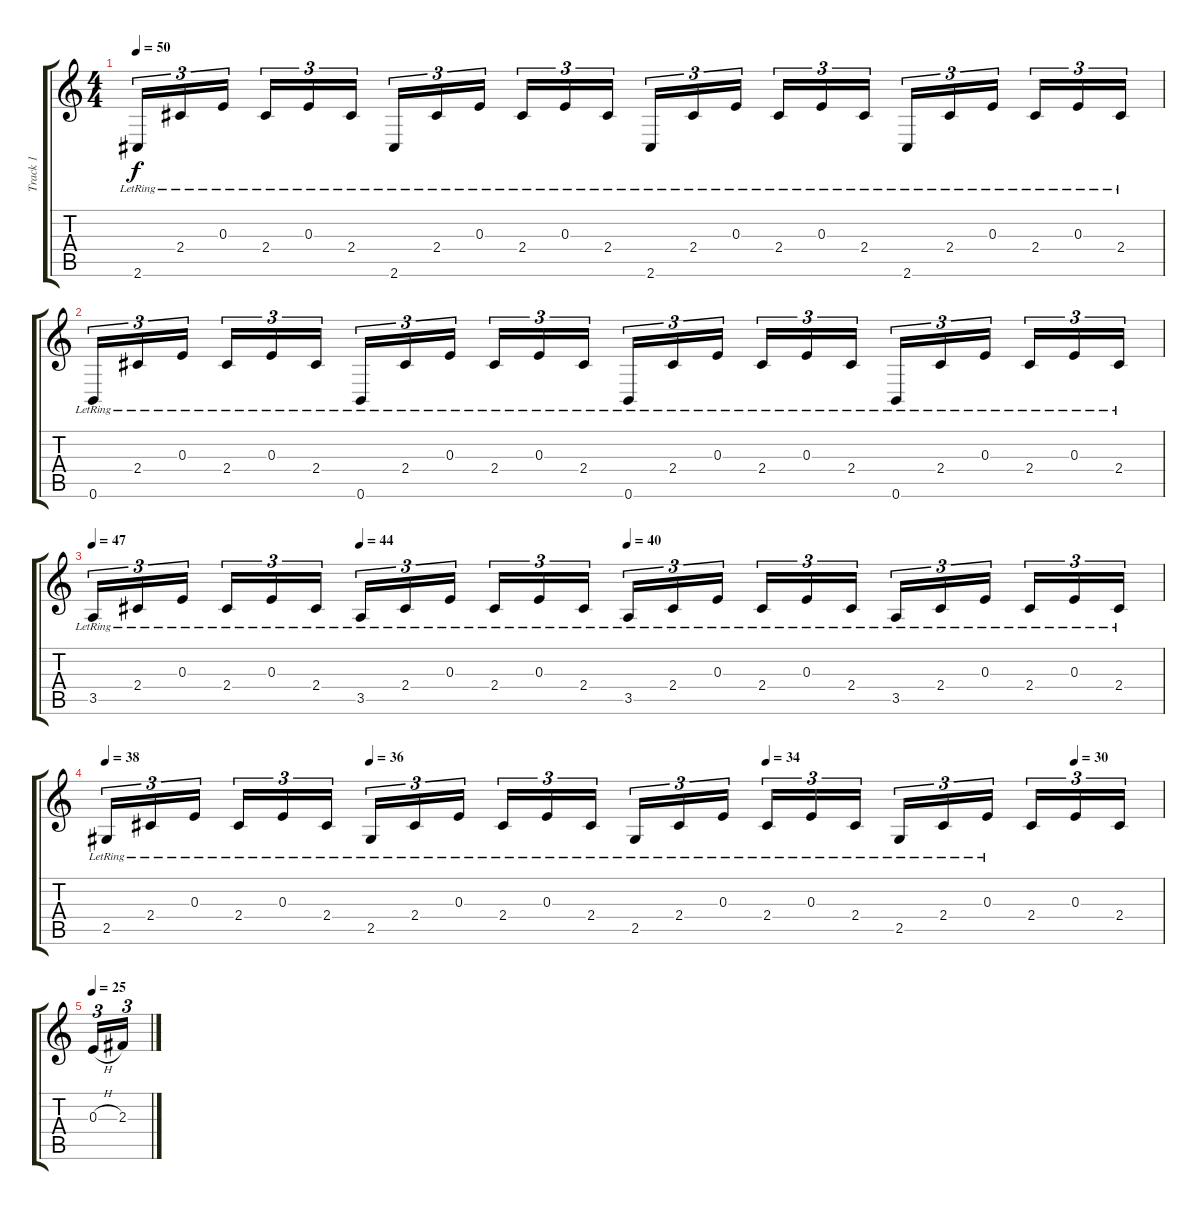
\track ("Track 1" "Track 1") {instrument acousticguitarsteel}
\staff {score tabs}
\tuning (Db4 Ab3 E3 B2 Gb2 B1) {hide}
\ts (4 4)
\tempo 50
\clef g2
\ks c
2.6{lr}.16{tu (3 2) dy f instrument acousticguitarsteel} 2.4{lr}.16{tu (3 2)} 0.3{lr}.16{tu (3 2) beam splitsecondary} 2.4{lr}.16{tu (3 2)} 0.3{lr}.16{tu (3 2)} 2.4{lr}.16{tu (3 2)} 2.6{lr}.16{tu (3 2)} 2.4{lr}.16{tu (3 2)} 0.3{lr}.16{tu (3 2) beam splitsecondary} 2.4{lr}.16{tu (3 2)} 0.3{lr}.16{tu (3 2)} 2.4{lr}.16{tu (3 2)} 2.6{lr}.16{tu (3 2)} 2.4{lr}.16{tu (3 2)} 0.3{lr}.16{tu (3 2) beam splitsecondary} 2.4{lr}.16{tu (3 2)} 0.3{lr}.16{tu (3 2)} 2.4{lr}.16{tu (3 2)} 2.6{lr}.16{tu (3 2)} 2.4{lr}.16{tu (3 2)} 0.3{lr}.16{tu (3 2) beam splitsecondary} 2.4{lr}.16{tu (3 2)} 0.3{lr}.16{tu (3 2)} 2.4{lr}.16{tu (3 2)} |
0.6{lr}.16{tu (3 2)} 2.4{lr}.16{tu (3 2)} 0.3{lr}.16{tu (3 2) beam splitsecondary} 2.4{lr}.16{tu (3 2)} 0.3{lr}.16{tu (3 2)} 2.4{lr}.16{tu (3 2)} 0.6{lr}.16{tu (3 2)} 2.4{lr}.16{tu (3 2)} 0.3{lr}.16{tu (3 2) beam splitsecondary} 2.4{lr}.16{tu (3 2)} 0.3{lr}.16{tu (3 2)} 2.4{lr}.16{tu (3 2)} 0.6{lr}.16{tu (3 2)} 2.4{lr}.16{tu (3 2)} 0.3{lr}.16{tu (3 2) beam splitsecondary} 2.4{lr}.16{tu (3 2)} 0.3{lr}.16{tu (3 2)} 2.4{lr}.16{tu (3 2)} 0.6{lr}.16{tu (3 2)} 2.4{lr}.16{tu (3 2)} 0.3{lr}.16{tu (3 2) beam splitsecondary} 2.4{lr}.16{tu (3 2)} 0.3{lr}.16{tu (3 2)} 2.4{lr}.16{tu (3 2)} |
\tempo 47
\tempo (44 0.25)
\tempo (40 0.5)
3.5{lr}.16{tu (3 2)} 2.4{lr}.16{tu (3 2)} 0.3{lr}.16{tu (3 2) beam splitsecondary} 2.4{lr}.16{tu (3 2)} 0.3{lr}.16{tu (3 2)} 2.4{lr}.16{tu (3 2)} 3.5{lr}.16{tu (3 2)} 2.4{lr}.16{tu (3 2)} 0.3{lr}.16{tu (3 2) beam splitsecondary} 2.4{lr}.16{tu (3 2)} 0.3{lr}.16{tu (3 2)} 2.4{lr}.16{tu (3 2)} 3.5{lr}.16{tu (3 2)} 2.4{lr}.16{tu (3 2)} 0.3{lr}.16{tu (3 2) beam splitsecondary} 2.4{lr}.16{tu (3 2)} 0.3{lr}.16{tu (3 2)} 2.4{lr}.16{tu (3 2)} 3.5{lr}.16{tu (3 2)} 2.4{lr}.16{tu (3 2)} 0.3{lr}.16{tu (3 2) beam splitsecondary} 2.4{lr}.16{tu (3 2)} 0.3{lr}.16{tu (3 2)} 2.4{lr}.16{tu (3 2)} |
\tempo 38
\tempo (36 0.25)
\tempo (34 0.625)
\tempo (30 0.9166666666666666)
2.5{lr}.16{tu (3 2)} 2.4{lr}.16{tu (3 2)} 0.3{lr}.16{tu (3 2) beam splitsecondary} 2.4{lr}.16{tu (3 2)} 0.3{lr}.16{tu (3 2)} 2.4{lr}.16{tu (3 2)} 2.5{lr}.16{tu (3 2)} 2.4{lr}.16{tu (3 2)} 0.3{lr}.16{tu (3 2) beam splitsecondary} 2.4{lr}.16{tu (3 2)} 0.3{lr}.16{tu (3 2)} 2.4{lr}.16{tu (3 2)} 2.5{lr}.16{tu (3 2)} 2.4{lr}.16{tu (3 2)} 0.3{lr}.16{tu (3 2) beam splitsecondary} 2.4{lr}.16{tu (3 2)} 0.3{lr}.16{tu (3 2)} 2.4{lr}.16{tu (3 2)} 2.5{lr}.16{tu (3 2)} 2.4{lr}.16{tu (3 2)} 0.3{lr}.16{tu (3 2) beam splitsecondary} 2.4.16{tu (3 2)} 0.3.16{tu (3 2)} 2.4.16{tu (3 2)} |
\tempo 25
0.3{h}.16{tu (3 2)} 2.3.16{tu (3 2)}
